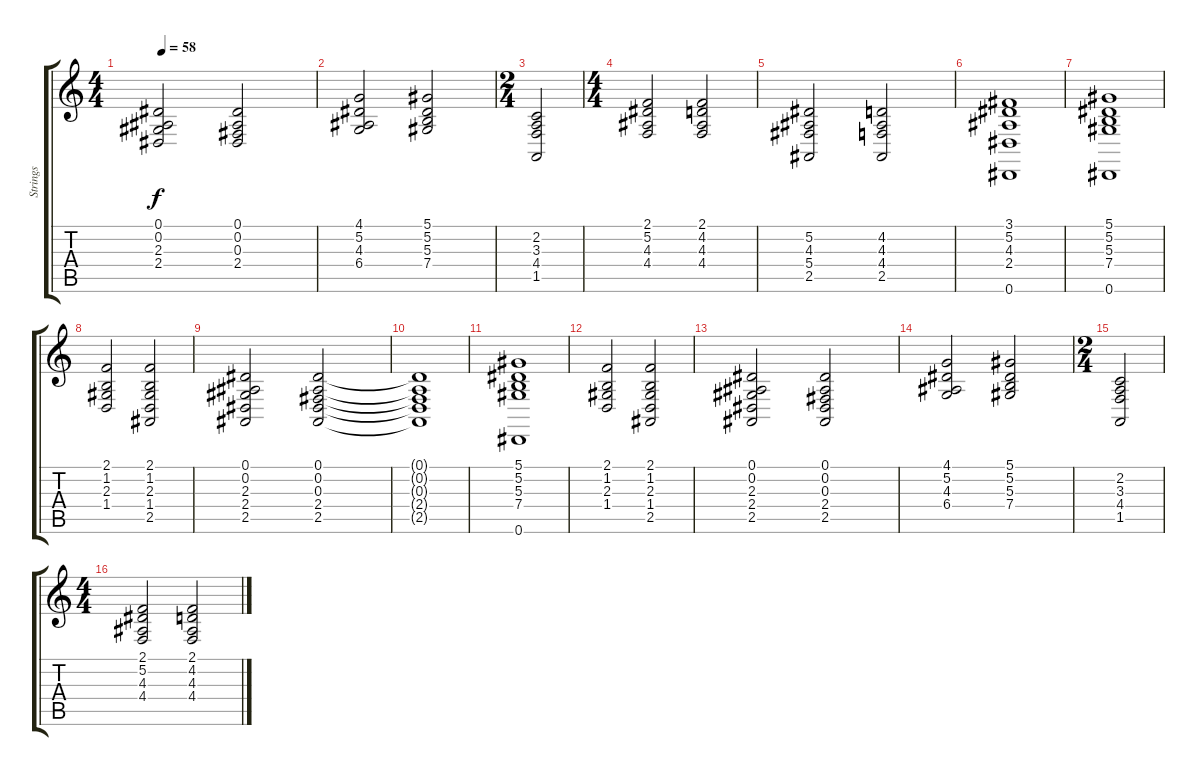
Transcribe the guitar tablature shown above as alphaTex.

\track ("Strings" "Strings") {instrument stringensemble1}
\staff {score tabs}
\tuning (Eb4 Bb3 Gb3 Db3 Ab2 Eb2) {hide}
\ts (4 4)
\tempo 58
\clef g2
\ks c
(0.1 0.2 2.3 2.4).2{dy f} (0.1 0.2 0.3 2.4).2 |
(4.1 5.2 4.3 6.4).2 (5.1 5.2 5.3 7.4).2 |
\ts (2 4)
(2.2 3.3 4.4 1.5).2 |
\ts (4 4)
(2.1 5.2 4.3 4.4).2 (2.1 4.2 4.3 4.4).2 |
(5.2 4.3 5.4 2.5).2 (4.2 4.3 4.4 2.5).2 |
(3.1 5.2 4.3 2.4 0.6).1 |
(5.1 5.2 5.3 7.4 0.6).1 |
(2.1 1.2 2.3 1.4).2 (2.1 1.2 2.3 1.4 2.5).2 |
(0.1 0.2 2.3 2.4 2.5).2 (0.1 0.2 0.3 2.4 2.5).2 |
(0.1{t} 0.2{t} 0.3{t} 2.4{t} 2.5{t}).1 |
(5.1 5.2 5.3 7.4 0.6).1 |
(2.1 1.2 2.3 1.4).2 (2.1 1.2 2.3 1.4 2.5).2 |
(0.1 0.2 2.3 2.4 2.5).2 (0.1 0.2 0.3 2.4 2.5).2 |
(4.1 5.2 4.3 6.4).2 (5.1 5.2 5.3 7.4).2 |
\ts (2 4)
(2.2 3.3 4.4 1.5).2 |
\ts (4 4)
(2.1 5.2 4.3 4.4).2 (2.1 4.2 4.3 4.4).2
